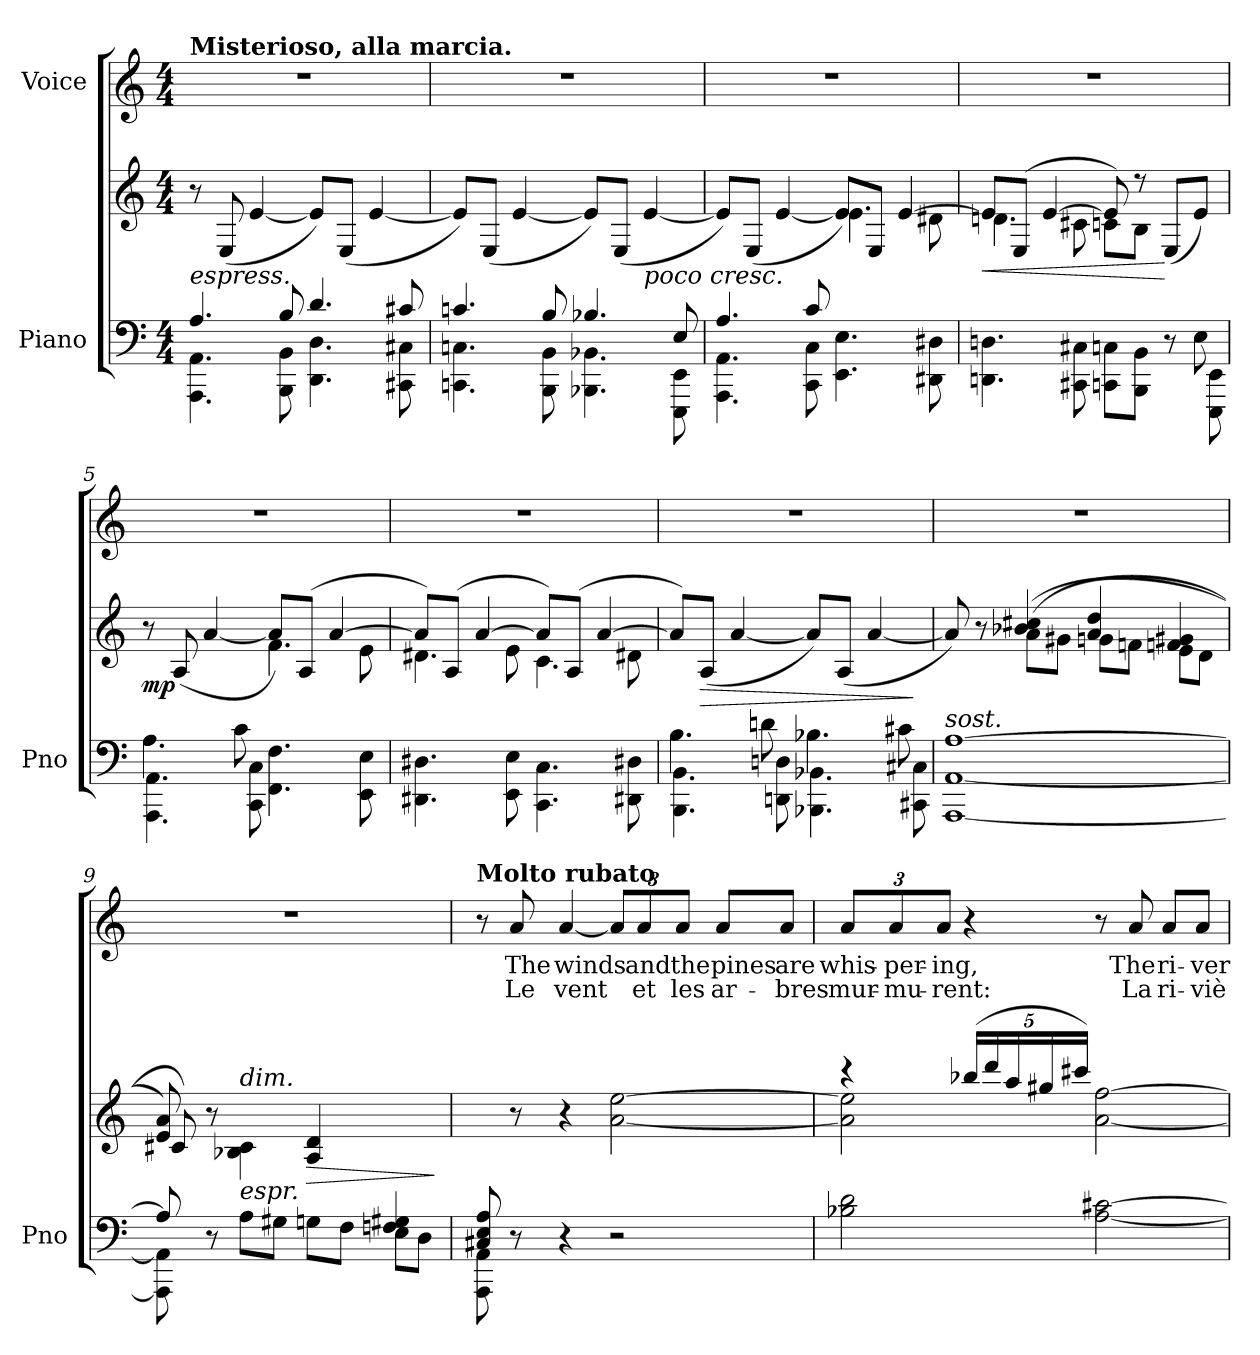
**kern	**kern	**dynam	**kern	**text	**text	**dynam
*part2	*part2	*part2	*part1	*part1	*part1	*part1
*staff3	*staff2	*staff2/3	*staff1	*staff1	*staff1	*staff1
*I"Piano	*	*	*I"Voice	*	*	*
*I'Pno	*	*	*	*	*	*
*clefF4	*clefG2	*	*clefG2	*	*	*
*k[]	*k[]	*	*k[]	*	*	*
*M4/4	*M4/4	*	*M4/4	*	*	*
=1	=1	=1	=1	=1	=1	=1
*^	*	*	*	*	*	*
!	!	!	!	!LO:TX:a:B:t=Misterioso, alla marcia.	!	!	!
!LO:TX:i:t=espress.	!	!	!	!	!	!	!
!	!	!	!LO:DY:b	!	!	!	!
!	!	!	!LO:DY:n=1:b	!	!	!	!
4.A/	4.AAA\ 4.AA\	8r	p other-dynamics	1r	.	.	.
.	.	(>8E/	.	.	.	.	.
.	.	[>4e/	.	.	.	.	.
8B/	8BBB\ 8BB\	.	.	.	.	.	.
4.d/	4.DD\ 4.D\	8e/L])	.	.	.	.	.
.	.	(>8E/J	.	.	.	.	.
.	.	[>4e/	.	.	.	.	.
8c#X/	8CC#X\ 8C#X\	.	.	.	.	.	.
=2	=2	=2	=2	=2	=2	=2	=2
4.cn/	4.CCn\ 4.Cn\	8e/L])	.	1r	.	.	.
.	.	(>8E/J	.	.	.	.	.
.	.	[>4e/	.	.	.	.	.
8B/	8BBB\ 8BB\	.	.	.	.	.	.
4.B-X/	4.BBB-X\ 4.BB-X\	8e/L])	.	.	.	.	.
.	.	(>8E/J	.	.	.	.	.
!	!	!LO:TX:b:i:t=poco  cresc.	!	!	!	!	!
.	.	[>4e/	.	.	.	.	.
8E/	8EEE\ 8EE\	.	.	.	.	.	.
=3	=3	=3	=3	=3	=3	=3	=3
*	*	*^	*	*	*	*	*
4.A/	4.AAA\ 4.AA\	8e/L])	2ryy	.	1r	.	.	.
.	.	(>8E/J	.	.	.	.	.	.
.	.	[4e/	.	.	.	.	.	.
8c/	8CC\ 8C\	.	.	.	.	.	.	.
!	!	!LO:N:head=solid	!	!	!	!	!	!
4.EE\ 4.E\	2ryy	8e/L])	4.e\	.	.	.	.	.
.	.	8E/J	.	.	.	.	.	.
.	.	[4e/	.	.	.	.	.	.
8DD#X\ 8D#X\	.	.	8d#X\	.	.	.	.	.
=4	=4	=4	=4	=4	=4	=4	=4	=4
!	!	!	!	!LO:HP:b	!	!	!	!
2..ryy	4.DDn\ 4.Dn\	8e/L]	4.dn\	<	1r	.	.	.
.	.	(8E/J	.	.	.	.	.	.
.	.	[4e/	.	.	.	.	.	.
.	8CC#X\ 8C#X\	.	8c#X\	.	.	.	.	.
.	8CCn\ 8Cn\L	8e/])	8cn\L	.	.	.	.	.
.	8BBB\ 8BB\J	8r	8B\J	.	.	.	.	.
.	8r	(>8E/L	4ryy	[	.	.	.	.
8E\	8EEE\ 8EE\	8e/J)	.	.	.	.	.	.
=5	=5	=5	=5	=5	=5	=5	=5	=5
!	!	!	!	!LO:DY:b	!	!	!	!
4.A\	4.AAA\ 4.AA\	8r	2ryy	mp	1r	.	.	.
.	.	(8A/	.	.	.	.	.	.
.	.	[4a/	.	.	.	.	.	.
8c\	8CC\ 8C\	.	.	.	.	.	.	.
2ryy	4.FF\ 4.F\	8a/L])	4.f\	.	.	.	.	.
.	.	(8A/J	.	.	.	.	.	.
.	.	[4a/	.	.	.	.	.	.
.	8EE\ 8E\	.	8e\	.	.	.	.	.
*v	*v	*	*	*	*	*	*	*
=6	=6	=6	=6	=6	=6	=6	=6
4.DD#X\ 4.D#X\	8a/L])	4.d#X\	.	1r	.	.	.
.	(8A/J	.	.	.	.	.	.
.	[4a/	.	.	.	.	.	.
8EE\ 8E\	.	8e\	.	.	.	.	.
4.CC\ 4.C\	8a/L])	4.c\	.	.	.	.	.
.	(8A/J	.	.	.	.	.	.
.	[4a/	.	.	.	.	.	.
8DD#X\ 8D#X\	.	8d#X\	.	.	.	.	.
*	*v	*v	*	*	*	*	*
=7	=7	=7	=7	=7	=7	=7
*^	*	*	*	*	*	*
4.B\	4.BBB\ 4.BB\	8a/L])	.	1r	.	.	.
!	!	!	!LO:HP:b	!	!	!	!
.	.	(8A/J	>	.	.	.	.
.	.	[4a/	.	.	.	.	.
8dn\	8DDn\ 8Dn\	.	.	.	.	.	.
4.B-X\	4.BBB-X\ 4.BB-X\	8a/L])	.	.	.	.	.
.	.	(8A/J	.	.	.	.	.
.	.	[4a/	.	.	.	.	.
8c#X\	8CC#X\ 8C#X\	.	.	.	.	.	.
*v	*v	*	*	*	*	*	*
.	.	]	.	.	.	.
=8	=8	=8	=8	=8	=8	=8
*^	*^	*	*	*	*	*
!LO:TX:i:t=sost.	!	!	!	!	!	!	!	!
[1A	[1AAA [1AA	8a/])	4ryy	.	1r	.	.	.
.	.	8r	.	.	.	.	.	.
!	!	!	!	!LO:DY:b	!	!	!	!
!	!	!	!	!LO:DY:n=1:b	!	!	!	!
.	.	(4b-X/ 4cc#X/	(8a\L	p other-dynamics	.	.	.	.
.	.	.	8g#X\J	.	.	.	.	.
.	.	4a/ 4dd/	8gn\L	.	.	.	.	.
.	.	.	8fn\J	.	.	.	.	.
.	.	4fn/ 4g#X/	8e\L	.	.	.	.	.
.	.	.	8d\J	.	.	.	.	.
=9	=9	=9	=9	=9	=9	=9	=9	=9
*	*^	*	*	*	*	*	*	*
2.ryy	8A/]	8AAA\] 8AA\]	8e 8a)	8c#X/)	.	1r	.	.	.
.	8r	2..ryy	8r	4ryy	.	.	.	.	.
!	!	!	!LO:TX:i:t=dim.	!	!	!	!	!	!
!	!LO:TX:i:t=espr.	!	!	!	!	!	!	!	!
.	8A\L	.	(4B-X\ 4c#\	.	.	.	.	.	.
.	8G#X\J	.	.	2ryy	.	.	.	.	.
!	!	!	!	!	!LO:HP:b	!	!	!	!
.	8Gn\L	.	4A/ 4d/	.	>	.	.	.	.
.	8F\J	.	.	.	.	.	.	.	.
4Fn/ 4G#X/	8E\L	.	4ryy	.	.	.	.	.	.
.	8D\J	.	.	8ryy	.	.	.	.	.
*v	*v	*v	*	*	*	*	*	*	*
*	*v	*v	*	*	*	*	*
.	.	]	.	.	.	.
=10	=10	=10	=10	=10	=10	=10
*^	*	*	*	*	*	*
!	!	!	!	!LO:TX:a:B:t=Molto rubato	!	!	!
8C#X/ 8E/ 8A/)	8AAA\ 8AA\	8ryy	.	8r	.	.	.
!	!	!	!	!	!	!	!LO:DY:a
!	!	!	!	!	!	!	!LO:DY:n=1:a
2..ryy	8r	8r	.	8a/	The	Le	p other-dynamics
.	4r	4r	.	[4a/	winds	vent	.
!	!	!	!LO:DY:b	!	!	!	!
!	!	!	!LO:DY:n=1:b	!	!	!	!
.	2r	[2a\ [>2ee\	pp other-dynamics	12a/L]	.	.	.
.	.	.	.	12a/	and	et	.
.	.	.	.	12a/J	the	les	.
.	.	.	.	8a/L	pines	ar-	.
.	.	.	.	8a/J	are	-bres	.
*v	*v	*	*	*	*	*	*
=11	=11	=11	=11	=11	=11	=11
*	*^	*	*	*	*	*
2B-X\ 2d\	4r	2a\] 2ee\]	.	12a/L	whis-	mur-	.
.	.	.	.	12a/	-per-	-mu-	.
.	.	.	.	12a/J	-ing,	-rent:	.
*	*Xbrackettup	*	*	*	*	*	*
!	!	!	!LO:DY:b	!	!	!	!
!	!	!	!LO:DY:n=1:b	!	!	!	!
.	(20bb-X/LL	.	ppp other-dynamics	4r	.	.	.
.	20ddd/	.	.	.	.	.	.
.	20aa/	.	.	.	.	.	.
.	20gg#X/	.	.	.	.	.	.
.	20ccc#X/JJ)	.	.	.	.	.	.
[2A\ [>2c#X\	2ryy	[2a\ [>2ff\	.	8r	.	.	.
.	.	.	.	8a/	The	La	.
.	.	.	.	8a/L	ri-	ri-	.
.	.	.	.	8a/J	-ver	-viè-	.
*	*v	*v	*	*	*	*	*
=	=	=	=	=	=	=
*-	*-	*-	*-	*-	*-	*-
